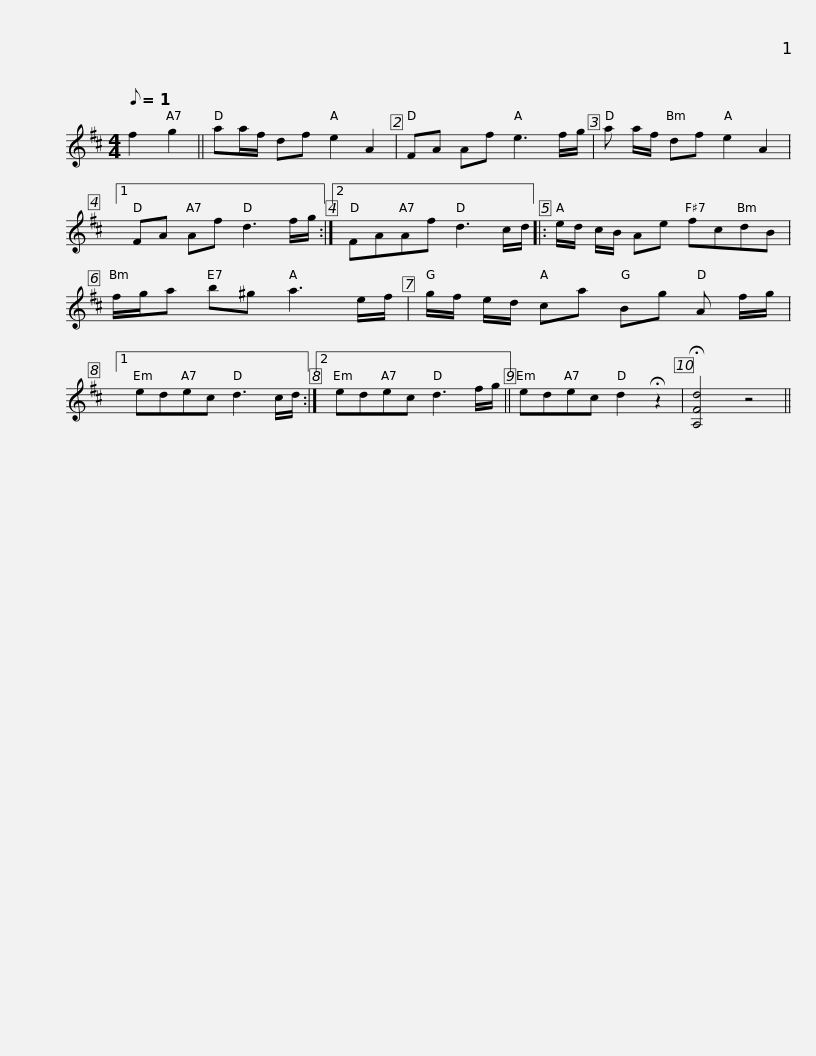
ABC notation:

X:1
L:1/8
Q:1/8=1
M:4/4
I:linebreak $
K:D
V:1 treble
V:1
 f2 g2 || aa/f/ df e2 A2 | FA Af e3 f/g/ | a a/f/ df e2 A2 |1 FA Af d3 f/g/ :|2 %5
 FAAf d3 c/d/ |:$ e/d/ c/B/ Ae fcdB | f/g/a b^g a3 e/f/ | g/f/ e/d/ ca Bg A f/g/ |1 edec d3 c/d/ :|2$ %10
 edec d3 f/g/ || edec d2 !fermata!z2 | !fermata![A,Fd]4 z4 || %13
